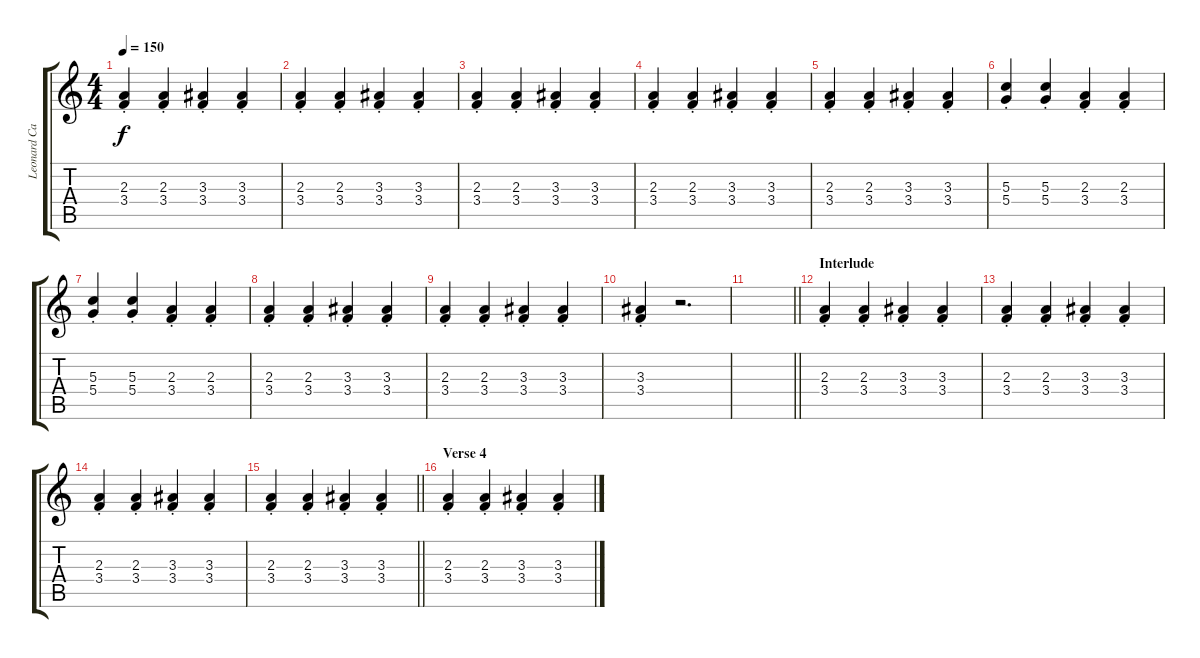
\track ("Leonard Caston" "Leonard Ca") {instrument electricguitarjazz}
\staff {score tabs}
\tuning (E4 B3 G3 D3 A2 E2) {hide}
\ts (4 4)
\tempo 150
\clef g2
\ks c
(2.3{st} 3.4{st}).4{dy f} (2.3{st} 3.4{st}).4 (3.3{st} 3.4{st}).4 (3.3{st} 3.4{st}).4 |
(2.3{st} 3.4{st}).4 (2.3{st} 3.4{st}).4 (3.3{st} 3.4{st}).4 (3.3{st} 3.4{st}).4 |
(2.3{st} 3.4{st}).4 (2.3{st} 3.4{st}).4 (3.3{st} 3.4{st}).4 (3.3{st} 3.4{st}).4 |
(2.3{st} 3.4{st}).4 (2.3{st} 3.4{st}).4 (3.3{st} 3.4{st}).4 (3.3{st} 3.4{st}).4 |
(2.3{st} 3.4{st}).4 (2.3{st} 3.4{st}).4 (3.3{st} 3.4{st}).4 (3.3{st} 3.4{st}).4 |
(5.3{st} 5.4{st}).4 (5.3{st} 5.4{st}).4 (2.3{st} 3.4{st}).4 (2.3{st} 3.4{st}).4 |
(5.3{st} 5.4{st}).4 (5.3{st} 5.4{st}).4 (2.3{st} 3.4{st}).4 (2.3{st} 3.4{st}).4 |
(2.3{st} 3.4{st}).4 (2.3{st} 3.4{st}).4 (3.3{st} 3.4{st}).4 (3.3{st} 3.4{st}).4 |
(2.3{st} 3.4{st}).4 (2.3{st} 3.4{st}).4 (3.3{st} 3.4{st}).4 (3.3{st} 3.4{st}).4 |
(3.3{st} 3.4{st}).4 r.2{d} |
\barLineRight lightlight
|
\section ("" "Interlude")
(2.3{st} 3.4{st}).4 (2.3{st} 3.4{st}).4 (3.3{st} 3.4{st}).4 (3.3{st} 3.4{st}).4 |
(2.3{st} 3.4{st}).4 (2.3{st} 3.4{st}).4 (3.3{st} 3.4{st}).4 (3.3{st} 3.4{st}).4 |
(2.3{st} 3.4{st}).4 (2.3{st} 3.4{st}).4 (3.3{st} 3.4{st}).4 (3.3{st} 3.4{st}).4 |
\barLineRight lightlight
(2.3{st} 3.4{st}).4 (2.3{st} 3.4{st}).4 (3.3{st} 3.4{st}).4 (3.3{st} 3.4{st}).4 |
\section ("" "Verse 4")
(2.3{st} 3.4{st}).4 (2.3{st} 3.4{st}).4 (3.3{st} 3.4{st}).4 (3.3{st} 3.4{st}).4
